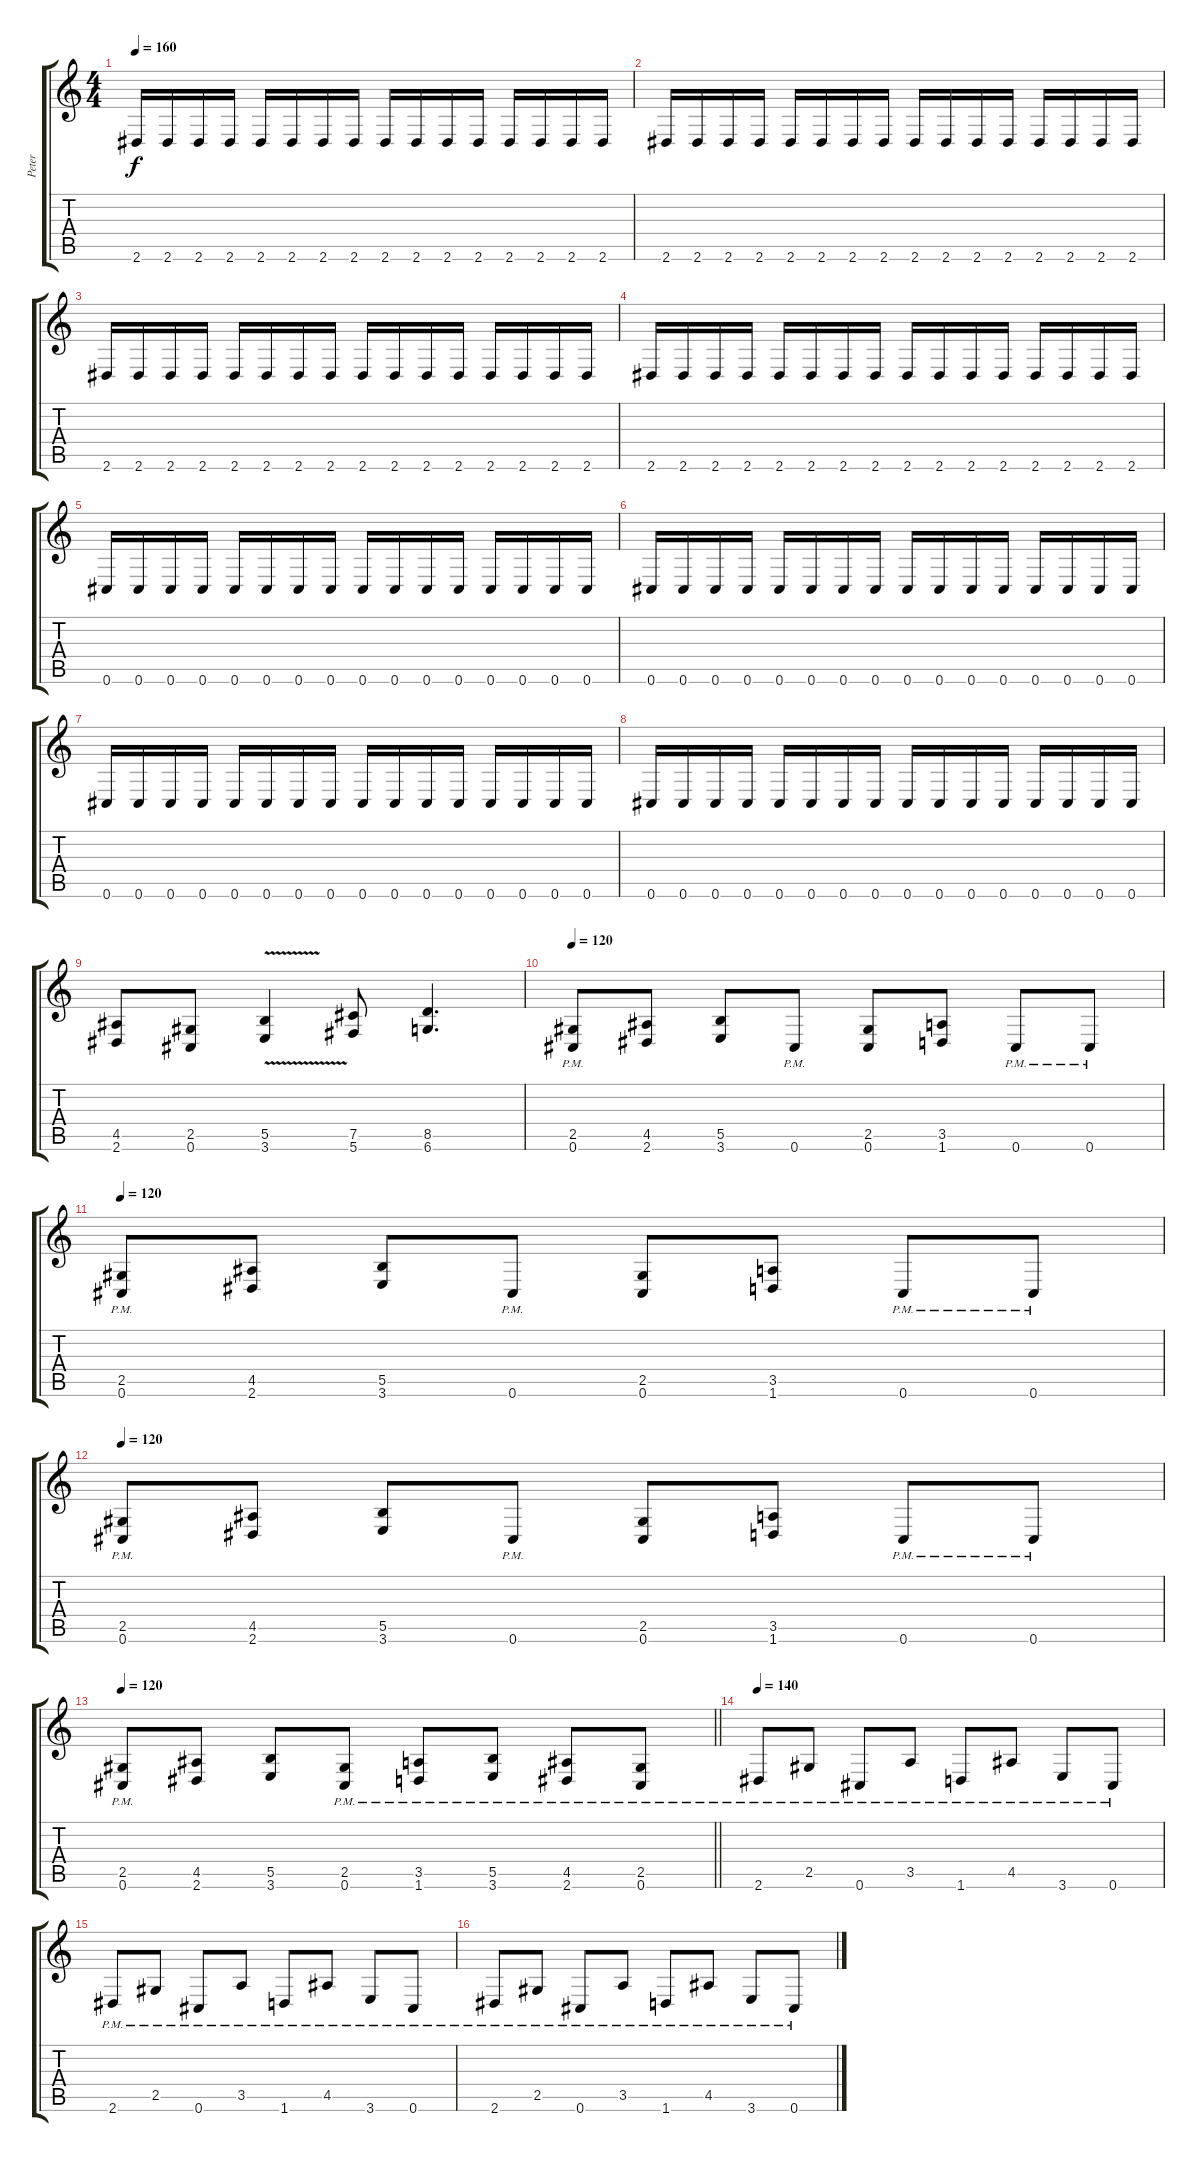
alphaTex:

\track ("Peter " "Peter ") {instrument distortionguitar}
\staff {score tabs}
\tuning (Db4 Ab3 E3 B2 Gb2 Db2) {hide}
\ts (4 4)
\tempo 160
\clef g2
\ks c
2.6.16{dy f} 2.6.16 2.6.16 2.6.16 2.6.16 2.6.16 2.6.16 2.6.16 2.6.16 2.6.16 2.6.16 2.6.16 2.6.16 2.6.16 2.6.16 2.6.16 |
2.6.16 2.6.16 2.6.16 2.6.16 2.6.16 2.6.16 2.6.16 2.6.16 2.6.16 2.6.16 2.6.16 2.6.16 2.6.16 2.6.16 2.6.16 2.6.16 |
2.6.16 2.6.16 2.6.16 2.6.16 2.6.16 2.6.16 2.6.16 2.6.16 2.6.16 2.6.16 2.6.16 2.6.16 2.6.16 2.6.16 2.6.16 2.6.16 |
2.6.16 2.6.16 2.6.16 2.6.16 2.6.16 2.6.16 2.6.16 2.6.16 2.6.16 2.6.16 2.6.16 2.6.16 2.6.16 2.6.16 2.6.16 2.6.16 |
0.6.16 0.6.16 0.6.16 0.6.16 0.6.16 0.6.16 0.6.16 0.6.16 0.6.16 0.6.16 0.6.16 0.6.16 0.6.16 0.6.16 0.6.16 0.6.16 |
0.6.16 0.6.16 0.6.16 0.6.16 0.6.16 0.6.16 0.6.16 0.6.16 0.6.16 0.6.16 0.6.16 0.6.16 0.6.16 0.6.16 0.6.16 0.6.16 |
0.6.16 0.6.16 0.6.16 0.6.16 0.6.16 0.6.16 0.6.16 0.6.16 0.6.16 0.6.16 0.6.16 0.6.16 0.6.16 0.6.16 0.6.16 0.6.16 |
0.6.16 0.6.16 0.6.16 0.6.16 0.6.16 0.6.16 0.6.16 0.6.16 0.6.16 0.6.16 0.6.16 0.6.16 0.6.16 0.6.16 0.6.16 0.6.16 |
(4.5 2.6).8 (2.5 0.6).8 (5.5{v} 3.6).4 (7.5 5.6).8 (8.5 6.6).4{d} |
\tempo 120
(2.5{pm} 0.6{pm}).8 (4.5 2.6).8 (5.5 3.6).8 0.6{pm}.8 (2.5 0.6).8 (3.5 1.6).8 0.6{pm}.8 0.6{pm}.8 |
\tempo 120
(2.5{pm} 0.6{pm}).8 (4.5 2.6).8 (5.5 3.6).8 0.6{pm}.8 (2.5 0.6).8 (3.5 1.6).8 0.6{pm}.8 0.6{pm}.8 |
\tempo 120
(2.5{pm} 0.6{pm}).8 (4.5 2.6).8 (5.5 3.6).8 0.6{pm}.8 (2.5 0.6).8 (3.5 1.6).8 0.6{pm}.8 0.6{pm}.8 |
\tempo 120
\barLineRight lightlight
(2.5{pm} 0.6{pm}).8 (4.5 2.6).8 (5.5 3.6).8 (2.5{pm} 0.6{pm}).8 (3.5{pm} 1.6{pm}).8 (5.5{pm} 3.6{pm}).8 (4.5{pm} 2.6{pm}).8 (2.5{pm} 0.6{pm}).8 |
\tempo 140
2.6{pm}.8 2.5{pm}.8 0.6{pm}.8 3.5{pm}.8 1.6{pm}.8 4.5{pm}.8 3.6{pm}.8 0.6{pm}.8 |
2.6{pm}.8 2.5{pm}.8 0.6{pm}.8 3.5{pm}.8 1.6{pm}.8 4.5{pm}.8 3.6{pm}.8 0.6{pm}.8 |
2.6{pm}.8 2.5{pm}.8 0.6{pm}.8 3.5{pm}.8 1.6{pm}.8 4.5{pm}.8 3.6{pm}.8 0.6{pm}.8
